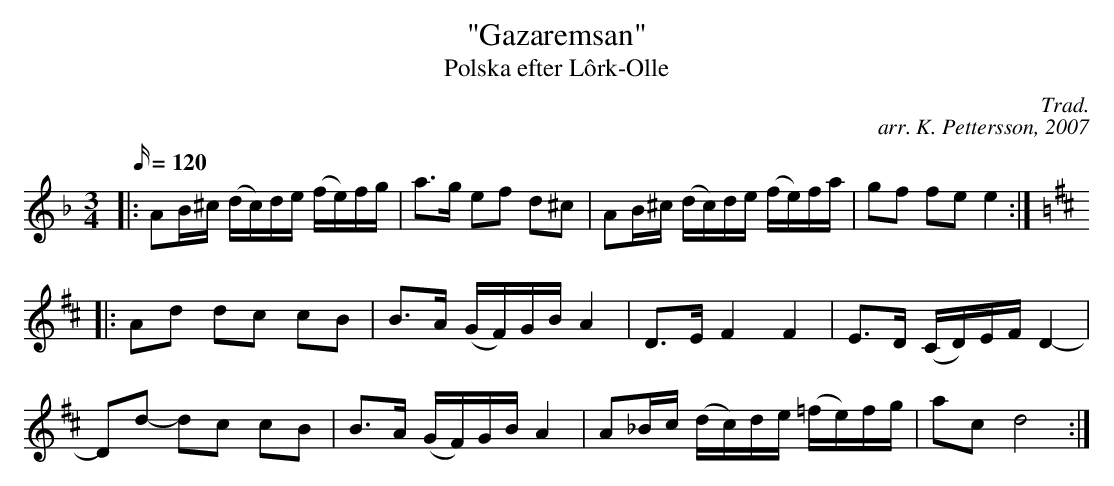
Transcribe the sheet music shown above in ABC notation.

X:1
T: "Gazaremsan"
T: Polska efter Lôrk-Olle
C: Trad.
C: arr. K. Pettersson, 2007
M: 3/4
L: 1/16
Q: 120
K: Dm
V: 1
|: A2B^c (dc)de (fe)fg | a3g e2f2 d2^c2 | A2B^c (dc)de (fe)fa | g2f2 f2e2 e4 :|
K: D
|: A2d2 d2c2 c2B2 | B3A (GF)GB A4 | D3E F4 F4 | E3D (CD)EF D4- |
D2d2- d2c2 c2B2 | B3A (GF)GB A4 | A2_Bc (dc)de (=fe)fg | a2c2 d8 :|
